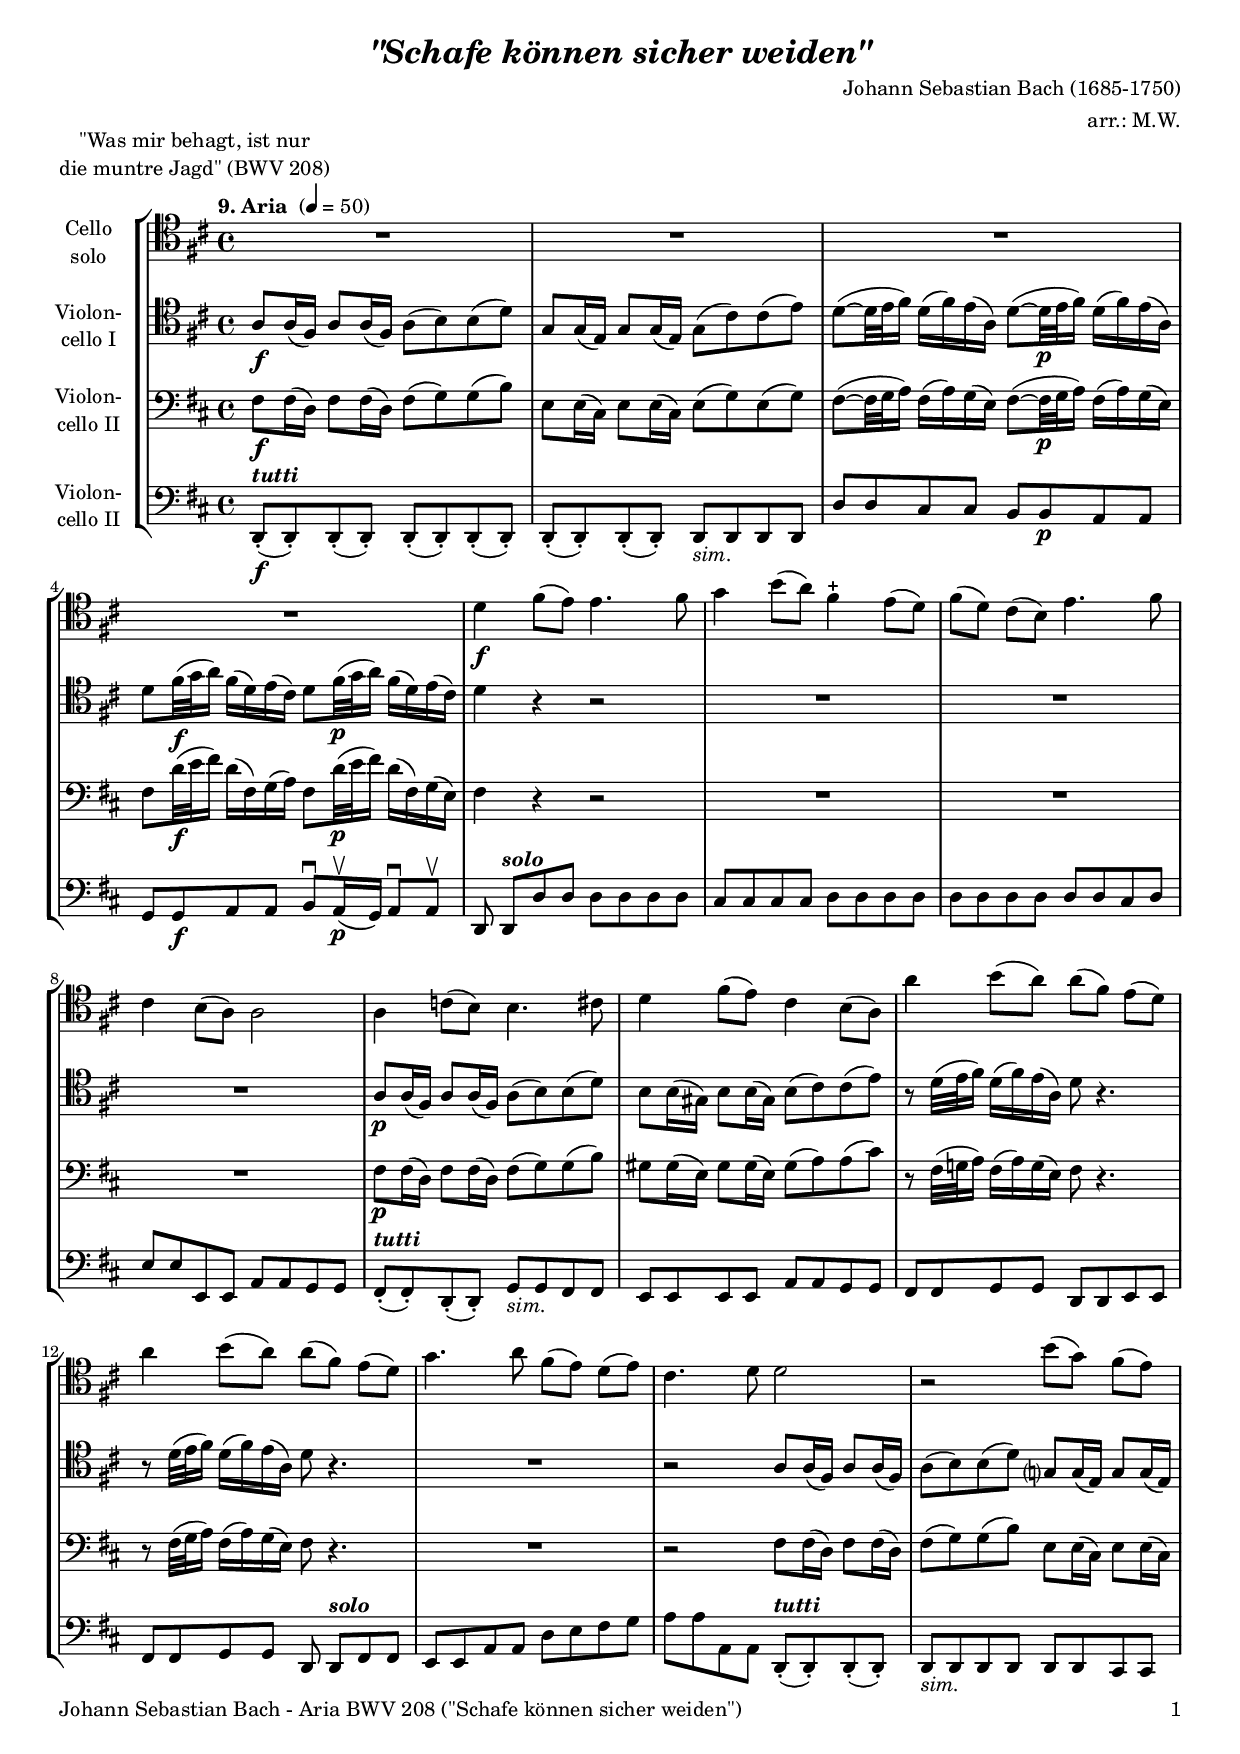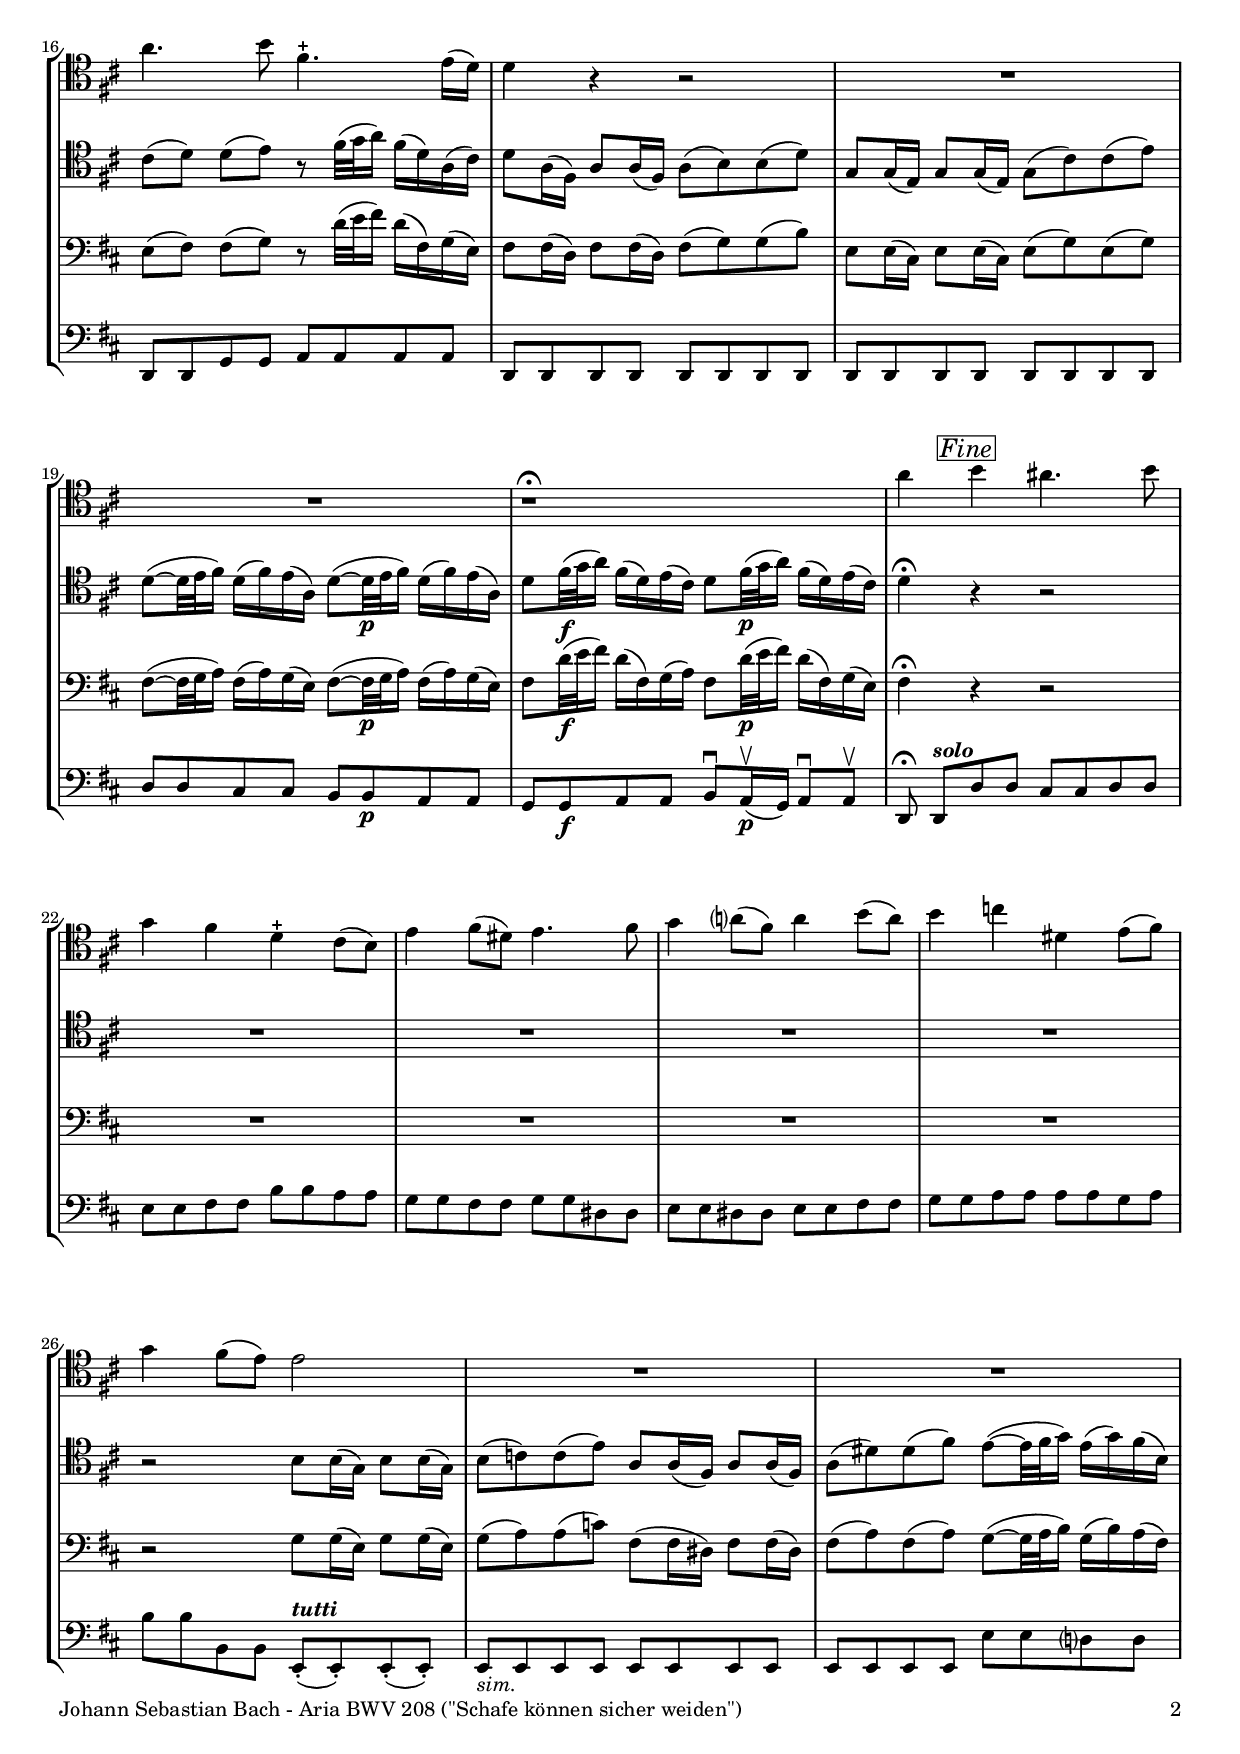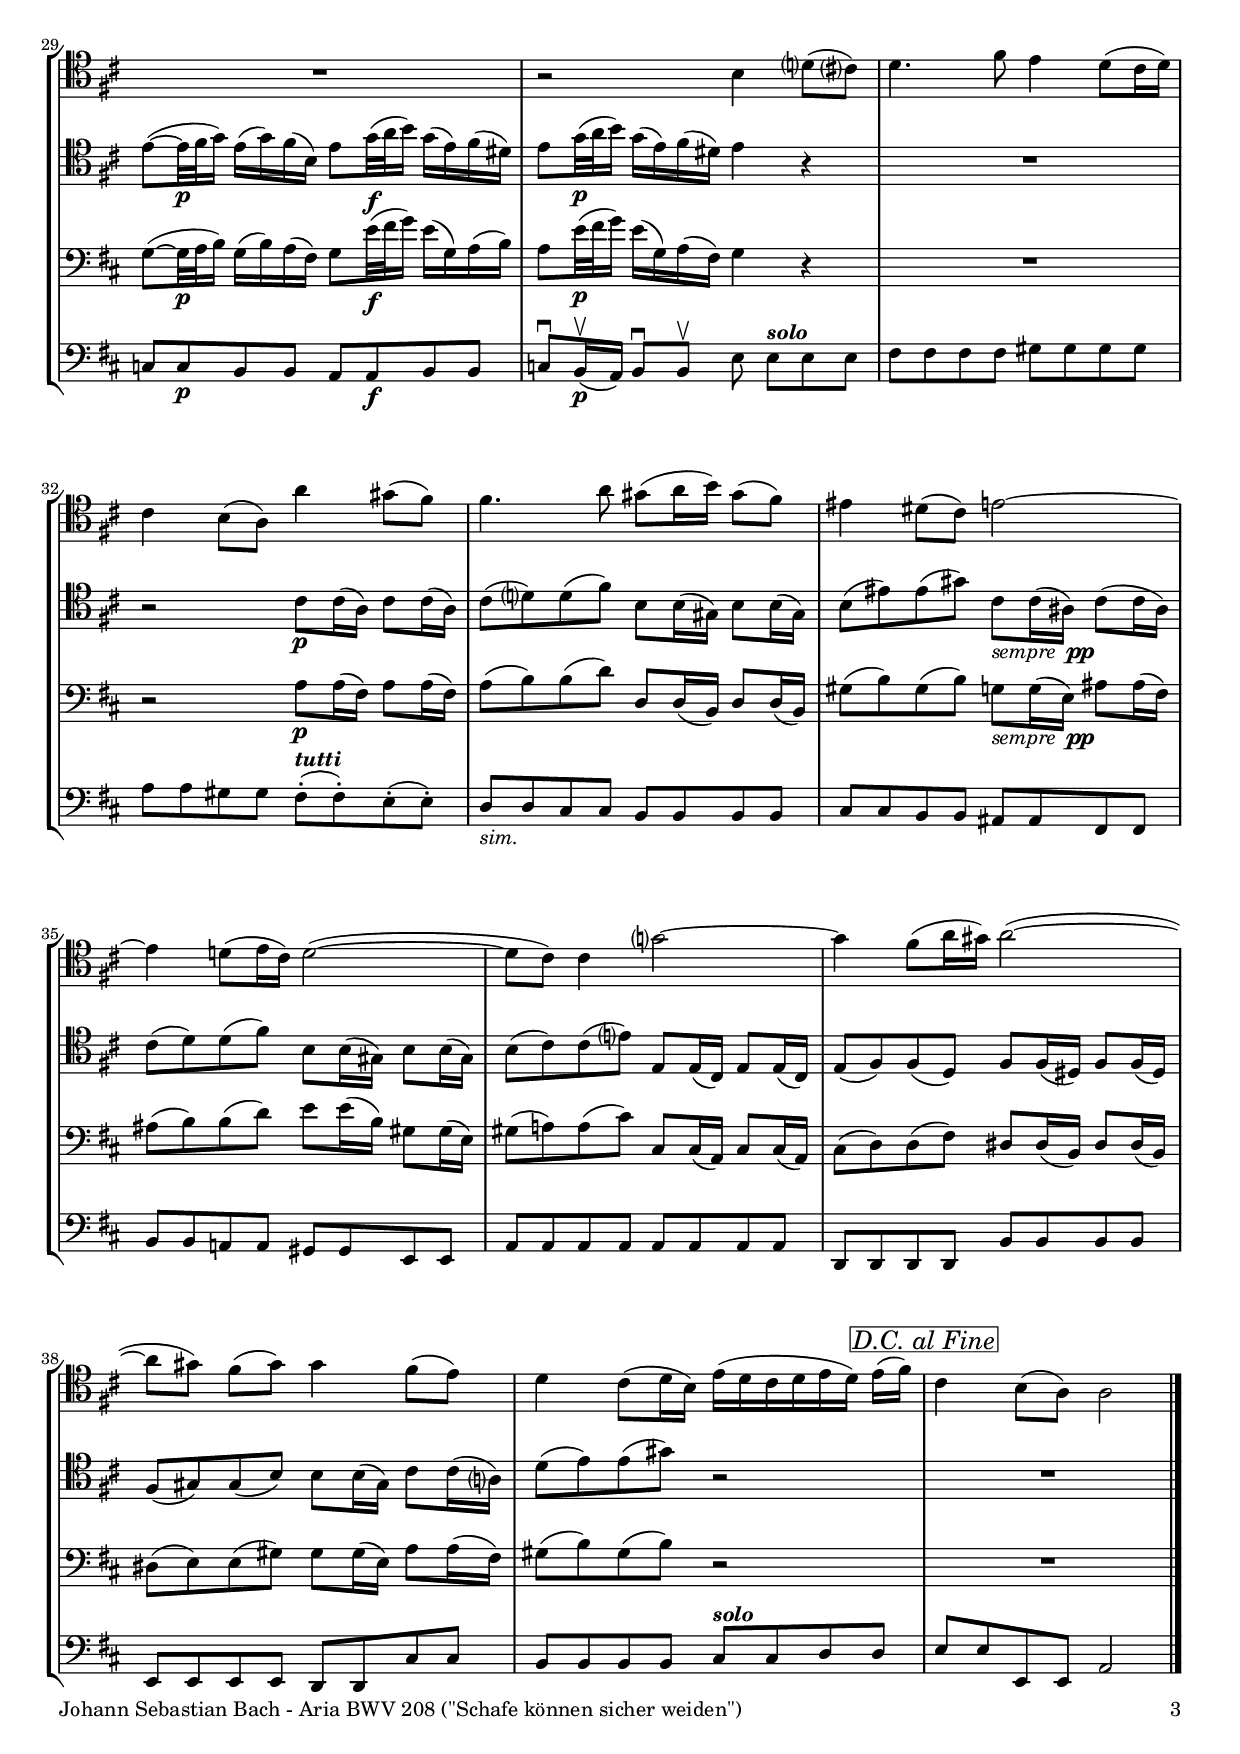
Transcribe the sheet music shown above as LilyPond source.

\version "2.18.2"
\include "deutsch.ly"
  
#(set-global-staff-size 17.8)

\header {
  title     = \markup \bold \italic "\"Schafe können sicher weiden\""
  composer  = "Johann Sebastian Bach (1685-1750)"
  arranger  = "arr.: M.W."
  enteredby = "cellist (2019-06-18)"
  piece     = \markup \center-column { "\"Was mir behagt, ist nur"
                                       "die muntre Jagd\" (BWV 208)" }
}

voiceconsts = {
  \key d \major
  \time 4/4
  \clef "bass"
%  \numericTimeSignature
  \compressFullBarRests
  % Set default beaming for all staves
%  \set Timing.beamExceptions = #'()
%  \set Timing.baseMoment     = #(ly:make-moment 1 4)
%  \set Timing.beatStructure  = #'(1 1 1)
  \tempo "9. Aria " 4=50
}

micl = "clarinet"
mifl = "flute"
miob = "oboe"
mifh = "french horn"
misx = "tenor sax"
mist = "string ensemble 1"
miba = "cello"
mivc = "bassoon"

dcaf = \mark \markup \box \italic "D.C. al Fine"
fine = \mark \markup \box \italic "Fine"
sepp = \markup { \italic "sempre " \dynamic pp }
sim  = \markup \italic "sim."
solo = \markup \bold \italic "solo"
tutt = \markup \bold \italic "tutti"

va = \relative c' {
  \voiceconsts
  \clef "tenor"

  R1*4
  d4\f fis8( e) e4. fis8
  g4 h8( a) fis4-+ e8( d)

  fis( d) cis[( h)] e4. fis8
  cis4 h8( a) a2
  a4 c8( h) h4. cis8

  d4 fis8( e) cis4 h8( a)
  a'4 h8( a) a( fis) e[( d)]
  a'4 h8( a) a( fis) e[( d)]

  g4. a8 fis( e) d[( e)]
  cis4. d8 d2
  r h'8( g) fis[( e)]

  a4. h8 fis4.-+ e16( d)
  d4 r r2
  R1*2
  r1\fermata
  a'4 \fine h ais4. h8

  g4 fis d-+ cis8( h)
  e4 fis8( dis) e4. fis8
  g4 a?8( fis) a4 h8( a)
  h4 c dis, e8( fis)

  g4 fis8( e) e2
  R1*3
  r2 h4 d?8( cis?)
  d4. fis8 e4 d8( cis16 d)

  cis4 h8( a) a'4 gis8( fis)
  fis4. a8 gis( a16 h) gis8( fis)
  eis4 dis8( cis) e2~

  e4 d!8( e16 cis) d2(~
  d8 cis) cis4 g'?2~
  g4 fis8( a16 gis) a2(~

  a8 gis) fis[( gis)] gis4 fis8( e)
  d4 cis8( d16 h) e[( d cis d e d)] e( fis) \dcaf
  cis4 h8( a) a2 \bar "|."
}

vb = \relative c' {
  \voiceconsts
  \clef "tenor"
  
  a8\f a16( fis) a8 a16( fis) a8( h) h( d)
  g, g16( e) g8 g16( e) g8( cis) cis( e)
  d(~ d32 e fis16) d16( fis) e( a,) d8(~ d32\p e fis16) d16( fis) e( a,)

  d8 fis32(\f g a16) fis( d) e( cis) d8  fis32(\p g a16) fis( d) e( cis)
  d4 r r2
  R1*3
  a8\p a16( fis) a8 a16( fis) a8( h) h( d)

  h h16( gis) h8 h16( gis) h8( cis) cis( e)
  r d32( e fis16) d( fis) e( a,) d8 r4.
  r8 d32( e fis16) d( fis) e( a,) d8 r4.

  R1
  r2 a8 a16( fis) a8 a16( fis)
  a8( h) h( d) g,? g16( e) g8 g16( e)

  cis'8( d) d[( e)] r fis32( g a16) fis( d) a( cis)
  d8 a16( fis) a8 a16( fis) a8( h) h( d)
  g, g16( e) g8 g16( e) g8( cis) cis( e)

  d(~ d32 e fis16) d( fis) e( a,) d8(~ d32\p e fis16) d( fis) e( a,)
  d8 fis32(\f g a16) fis( d) e( cis) d8 fis32(\p g a16) fis( d) e( cis)
  d4\fermata \fine r r2

  R1*4
  r2 h8 h16( g) h8 h16( g)
  h8( c) c( e) a, a16( fis) a8 a16( fis)
  a8( dis) dis( fis) e(~ e32 fis g16) e( g) fis( h,)

  e8(~ e32\p fis g16) e( g) fis( h,) e8 g32(\f a h16) g( e) fis( dis)
  e8 g32(\p a h16) g( e) fis( dis) e4 r
  R1

  r2 cis8\p cis16( a) cis8 cis16( a)
  cis8( d?) d( fis) h, h16( gis) h8 h16( gis)
  h8( eis) eis( gis) cis,_\sepp cis16( ais) cis8( cis16 ais)

  cis8( d) d( fis) h, h16( gis) h8 h16( gis)
  h8( cis) cis( e?) e, e16( cis) e8 e16( cis)
  e8( fis) fis( d) fis fis16( dis) fis8 fis16( dis)

  fis8( gis) gis( h) h h16( gis) cis8 cis16( a?)
  d8( e) e( gis) r2 \dcaf
  R1 \bar "|."
}

vc = \relative c {
  \voiceconsts

  fis8\f fis16( d) fis8 fis16( d) fis8( g) g( h)
  e, e16( cis) e8 e16( cis) e8( g) e( g)
  fis(~ fis32 g a16) fis( a) g( e) fis8(~ fis32\p g a16) fis( a) g( e)

  fis8 d'32(\f e fis16) d( fis,) g( a) fis8 d'32(\p e fis16) d( fis,) g( e)
  fis4 r r2
  R1*3
  fis8\p fis16( d) fis8 fis16( d) fis8 ( g) g( h)

  gis gis16( e) gis8 gis16( e) gis8( a) a( cis)
  r fis,32( g! a16) fis( a) g( e) fis8 r4.
  r8 fis32( g a16) fis( a) g( e) fis8 r4.

  R1
  r2 fis8 fis16( d) fis8 fis16( d)
  fis8( g) g( h) e, e16( cis) e8 e16( cis)

  e8( fis) fis[( g)] r d'32( e fis16) d( fis,) g( e)
  fis8 fis16( d) fis8 fis16( d) fis8( g) g( h)
  e, e16( cis) e8 e16( cis) e8( g) e( g)

  fis(~ fis32 g a16) fis( a) g( e) fis8(~ fis32\p g a16) fis( a) g( e)
  fis8 d'32(\f e fis16) d( fis,) g( a) fis8 d'32(\p e fis16) d( fis,) g( e)
  fis4\fermata \fine r r2

  R1*4
  r2 g8 g16( e) g8 g16( e)
  g8( a) a( c) fis,( fis16 dis) fis8 fis16( dis)
  fis8( a) fis( a) g(~ g32 a h16) g( h) a( fis)

  g8(~ g32\p a h16) g( h) a( fis) g8 e'32(\f fis g16) e( g,) a( h)
  a8 e'32(\p fis g16) e( g,) a( fis) g4 r
  R1

  r2 a8\p a16( fis) a8 a16( fis)
  a8( h) h( d) d, d16( h) d8 d16( h)
  gis'8( h) gis( h) g_\sepp g16( e) ais8 ais16( fis)

  ais8( h) h( d) e e16( h) gis8 gis16( e)
  gis8( a!) a( cis) cis, cis16( a) cis8 cis16( a)
  cis8( d) d( fis) dis dis16( h) dis8 dis16( h)

  dis8( e) e( gis) gis gis16( e) a8 a16( fis)
  gis8( h) gis( h) r2 \dcaf
  R1 \bar "|."
}

vd = \relative c, {
  \voiceconsts

  d8(-.^\tutt\f d)-. d(-. d)-. d(-. d)-. d(-. d)-.
  d(-. d)-. d(-. d)-. d_\sim d d d
  d' d cis cis h h\p a a

  g g\f a a h\downbow a16(\upbow\p g) a8\downbow a\upbow
  d, d[^\solo d' d] d d d d
  cis cis cis cis d d d d

  d d d d d d cis d
  e e e, e a a g g
  fis(-.^\tutt fis)-. d(-. d)-. g_\sim g fis fis

  e e e e a a g g
  fis fis g g d d e e
  fis fis g g d d[^\solo fis fis]

  e e a a d e fis g
  a a a, a d,(-.^\tutt d)-. d(-. d)-.
  d_\sim d d d d d cis cis

  d d g g a a a a
  d, d d d d d d d
  d d d d d d d d

  d' d cis cis h h\p a a
  g g\f a a h\downbow a16(\upbow\p g) a8\downbow a\upbow
  d,\fermata d[^\solo \fine d' d] cis cis d d

  e e fis fis h h a a
  g g fis fis g g dis dis
  e e dis dis e e fis fis
  g g a a a a g a

  h h h, h e,(-.^\tutt e)-. e(-. e)-.
  e_\sim e e e e e e e
  e e e e e' e d? d

  c c\p h h a a\f h h
  c\downbow h16(\upbow\p a) h8\downbow h\upbow e e[^\solo e e]
  fis fis fis fis gis gis gis gis

  a a gis gis fis(-.^\tutt fis)-. e(-. e)-.
  d_\sim d cis cis h h h h
  cis cis h h ais ais fis fis

  h h a! a gis gis e e
  a a a a a a a a
  d, d d d h' h h h

  e, e e e d d cis' cis
  h h h h cis^\solo cis d d \dcaf
  e e e, e a2 \bar "|."
}


music = \new StaffGroup <<
      \new Staff {
	\set Staff.midiInstrument = \mivc
	\set Staff.instrumentName = \markup \center-column { "Cello" "solo" }
	\transpose d d { \va }
      }

      \new Staff {
	\set Staff.midiInstrument = \miba
	\set Staff.instrumentName = \markup \center-column { "Violon-" "cello I" }
	\transpose d d { \vb }
      }

      \new Staff {
	\set Staff.midiInstrument = \miba
	\set Staff.instrumentName = \markup \center-column { "Violon-" "cello II" }
	\transpose d d { \vc }
      }

      \new Staff {
	\set Staff.midiInstrument = \miba
	\set Staff.instrumentName = \markup \center-column { "Violon-" "cello II" }
	\transpose d d { \vd }
      }
>>

\book {
   \paper {
    print-page-number = ##t
    print-first-page-number = ##t
    oddHeaderMarkup = \markup \null
    evenHeaderMarkup = \markup \null
    oddFooterMarkup = \markup {
      \fill-line {
        \on-the-fly #print-page-number-check-first
        "Johann Sebastian Bach - Aria BWV 208 (\"Schafe können sicher weiden\")" \fromproperty #'page:page-number-string
      }
    }
    evenFooterMarkup = \oddFooterMarkup
  } \score {
    \music
    \layout {}
  }

  \score {
    \unfoldRepeats \music

    \midi {
      \context {
        \Score
      }
    }
  }
}
